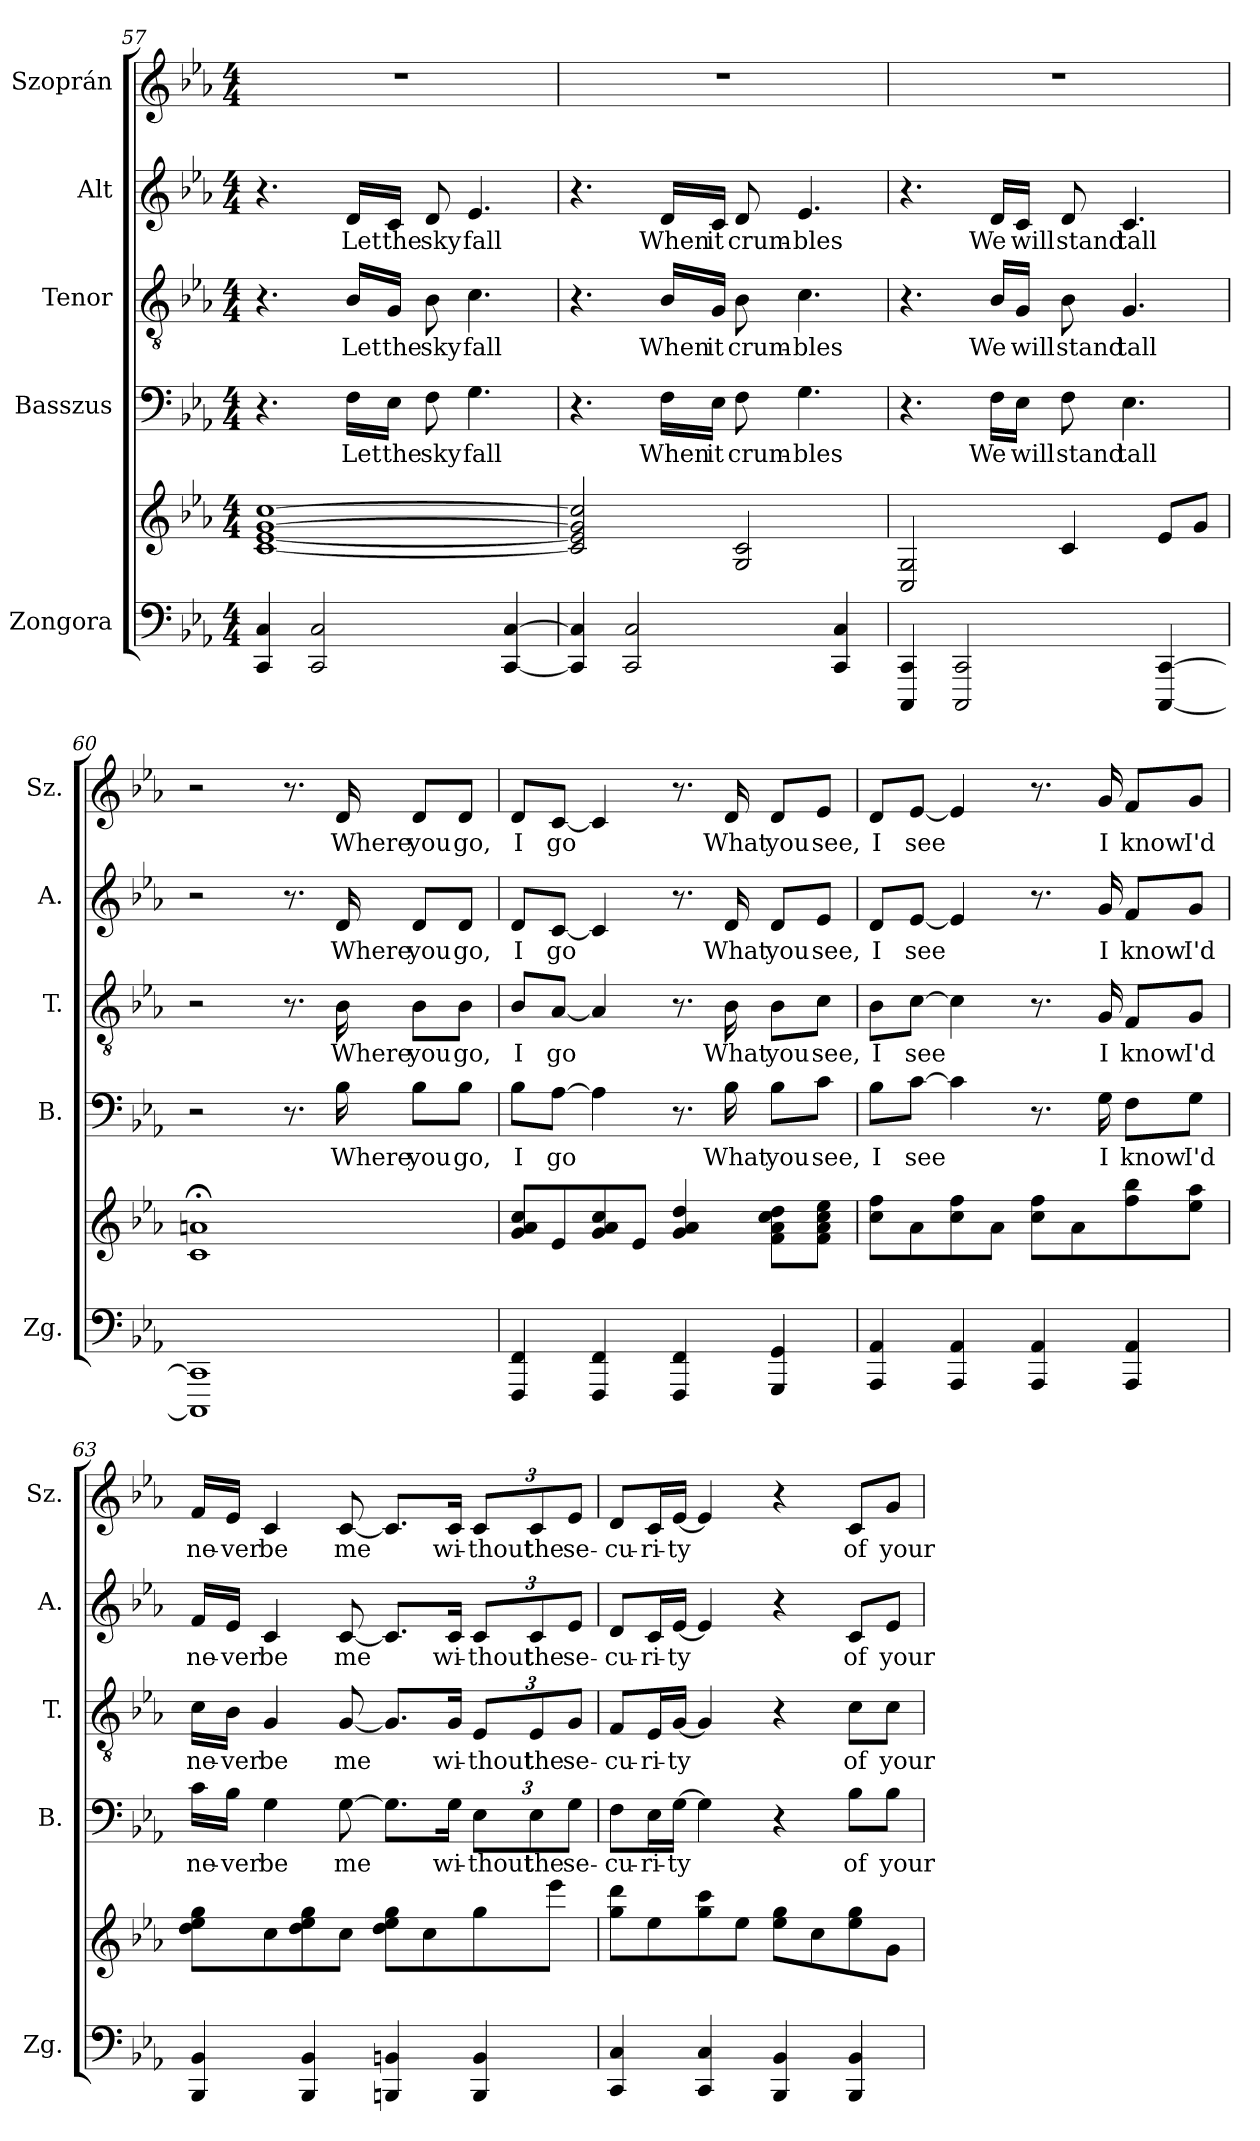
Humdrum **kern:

**kern	**kern	**kern	**text	**kern	**text	**kern	**text	**kern	**text
*part5	*part5	*part4	*part4	*part3	*part3	*part2	*part2	*part1	*part1
*staff6	*staff5	*staff4	*staff4	*staff3	*staff3	*staff2	*staff2	*staff1	*staff1
*I"Zongora	*	*I"Basszus	*	*I"Tenor	*	*I"Alt	*	*I"Szoprán	*
*I'Zg.	*	*I'B.	*	*I'T.	*	*I'A.	*	*I'Sz.	*
!!LO:LB:g=z
*clefF4	*clefG2	*clefF4	*	*clefGv2	*	*clefG2	*	*clefG2	*
*k[b-e-a-]	*k[b-e-a-]	*k[b-e-a-]	*	*k[b-e-a-]	*	*k[b-e-a-]	*	*k[b-e-a-]	*
*M4/4	*M4/4	*M4/4	*	*M4/4	*	*M4/4	*	*M4/4	*
=57	=57	=57	=57	=57	=57	=57	=57	=57	=57
4CC/ 4C/	[1c [1e- [1g [1cc	4.r	.	4.r	.	4.r	.	1r	.
2CC/ 2C/	.	.	.	.	.	.	.	.	.
!	!	!	!LO:LY:b	!	!LO:LY:b	!	!LO:LY:b	!	!
.	.	16F\LL	Let	16B-/LL	Let	16d/LL	Let	.	.
!	!	!	!LO:LY:b	!	!LO:LY:b	!	!LO:LY:b	!	!
.	.	16E-\JJ	the	16G/JJ	the	16c/JJ	the	.	.
!	!	!	!LO:LY:b	!	!LO:LY:b	!	!LO:LY:b	!	!
.	.	8F\	sky	8B-\	sky	8d/	sky	.	.
!	!	!	!LO:LY:b	!	!LO:LY:b	!	!LO:LY:b	!	!
.	.	4.G\	fall	4.c\	fall	4.e-/	fall	.	.
[4CC/ [4C/	.	.	.	.	.	.	.	.	.
=58	=58	=58	=58	=58	=58	=58	=58	=58	=58
4CC/] 4C/]	2c/] 2e-/] 2g/] 2cc/]	4.r	.	4.r	.	4.r	.	1r	.
2CC/ 2C/	.	.	.	.	.	.	.	.	.
!	!	!	!LO:LY:b	!	!LO:LY:b	!	!LO:LY:b	!	!
.	.	16F\LL	When	16B-/LL	When	16d/LL	When	.	.
!	!	!	!LO:LY:b	!	!LO:LY:b	!	!LO:LY:b	!	!
.	.	16E-\JJ	it	16G/JJ	it	16c/JJ	it	.	.
!	!	!	!LO:LY:b	!	!LO:LY:b	!	!LO:LY:b	!	!
.	2G/ 2c/	8F\	crum-	8B-\	crum-	8d/	crum-	.	.
!	!	!	!LO:LY:b	!	!LO:LY:b	!	!LO:LY:b	!	!
.	.	4.G\	-bles	4.c\	-bles	4.e-/	-bles	.	.
4CC/ 4C/	.	.	.	.	.	.	.	.	.
=59	=59	=59	=59	=59	=59	=59	=59	=59	=59
4CCC/ 4CC/	2C/ 2G/	4.r	.	4.r	.	4.r	.	1r	.
2CCC/ 2CC/	.	.	.	.	.	.	.	.	.
!	!	!	!LO:LY:b	!	!LO:LY:b	!	!LO:LY:b	!	!
.	.	16F\LL	We	16B-/LL	We	16d/LL	We	.	.
!	!	!	!LO:LY:b	!	!LO:LY:b	!	!LO:LY:b	!	!
.	.	16E-\JJ	will	16G/JJ	will	16c/JJ	will	.	.
!	!	!	!LO:LY:b	!	!LO:LY:b	!	!LO:LY:b	!	!
.	4c/	8F\	stand	8B-\	stand	8d/	stand	.	.
!	!	!	!LO:LY:b	!	!LO:LY:b	!	!LO:LY:b	!	!
.	.	4.E-\	tall	4.G/	tall	4.c/	tall	.	.
[4CCC/ [4CC/	8e-/L	.	.	.	.	.	.	.	.
.	8g/J	.	.	.	.	.	.	.	.
=60	=60	=60	=60	=60	=60	=60	=60	=60	=60
1CCC] 1CC]	1c;< 1an;<	2r	.	2r	.	2r	.	2r	.
.	.	8.r	.	8.r	.	8.r	.	8.r	.
!	!	!	!LO:LY:b	!	!LO:LY:b	!	!LO:LY:b	!	!LO:LY:b
.	.	16B-\	Where	16B-\	Where	16d/	Where	16d/	Where
!	!	!	!LO:LY:b	!	!LO:LY:b	!	!LO:LY:b	!	!LO:LY:b
.	.	8B-\L	you	8B-\L	you	8d/L	you	8d/L	you
!	!	!	!LO:LY:b	!	!LO:LY:b	!	!LO:LY:b	!	!LO:LY:b
.	.	8B-\J	go,	8B-\J	go,	8d/J	go,	8d/J	go,
!!LO:PB:g=z
=61	=61	=61	=61	=61	=61	=61	=61	=61	=61
!	!	!	!LO:LY:b	!	!LO:LY:b	!	!LO:LY:b	!	!LO:LY:b
4FFF/ 4FF/	8g/ 8a-/ 8cc/L	8B-\L	I	8B-/L	I	8d/L	I	8d/L	I
!	!	!	!LO:LY:b	!	!LO:LY:b	!	!LO:LY:b	!	!LO:LY:b
.	8e-/	[8A-\J	go	[8A-/J	go	[8c/J	go	[8c/J	go
4FFF/ 4FF/	8g/ 8a-/ 8cc/	4A-\]	.	4A-/]	.	4c/]	.	4c/]	.
.	8e-/J	.	.	.	.	.	.	.	.
4FFF/ 4FF/	4g/ 4a-/ 4dd/	8.r	.	8.r	.	8.r	.	8.r	.
!	!	!	!LO:LY:b	!	!LO:LY:b	!	!LO:LY:b	!	!LO:LY:b
.	.	16B-\	What	16B-\	What	16d/	What	16d/	What
!	!	!	!LO:LY:b	!	!LO:LY:b	!	!LO:LY:b	!	!LO:LY:b
4GGG/ 4GG/	8f\ 8a-\ 8cc\ 8dd\L	8B-\L	you	8B-\L	you	8d/L	you	8d/L	you
!	!	!	!LO:LY:b	!	!LO:LY:b	!	!LO:LY:b	!	!LO:LY:b
.	8f\ 8a-\ 8cc\ 8ee-\J	8c\J	see,	8c\J	see,	8e-/J	see,	8e-/J	see,
=62	=62	=62	=62	=62	=62	=62	=62	=62	=62
!	!	!	!LO:LY:b	!	!LO:LY:b	!	!LO:LY:b	!	!LO:LY:b
4AAA-/ 4AA-/	8cc\ 8ff\L	8B-\L	I	8B-\L	I	8d/L	I	8d/L	I
!	!	!	!LO:LY:b	!	!LO:LY:b	!	!LO:LY:b	!	!LO:LY:b
.	8a-\	[8c\J	see	[8c\J	see	[8e-/J	see	[8e-/J	see
4AAA-/ 4AA-/	8cc\ 8ff\	4c\]	.	4c\]	.	4e-/]	.	4e-/]	.
.	8a-\J	.	.	.	.	.	.	.	.
4AAA-/ 4AA-/	8cc\ 8ff\L	8.r	.	8.r	.	8.r	.	8.r	.
.	8a-\	.	.	.	.	.	.	.	.
!	!	!	!LO:LY:b	!	!LO:LY:b	!	!LO:LY:b	!	!LO:LY:b
.	.	16G\	I	16G/	I	16g/	I	16g/	I
!	!	!	!LO:LY:b	!	!LO:LY:b	!	!LO:LY:b	!	!LO:LY:b
4AAA-/ 4AA-/	8ff\ 8bb-\	8F\L	know	8F/L	know	8f/L	know	8f/L	know
!	!	!	!LO:LY:b	!	!LO:LY:b	!	!LO:LY:b	!	!LO:LY:b
.	8ee-\ 8aa-\J	8G\J	I'd	8G/J	I'd	8g/J	I'd	8g/J	I'd
=63	=63	=63	=63	=63	=63	=63	=63	=63	=63
!	!	!	!LO:LY:b	!	!LO:LY:b	!	!LO:LY:b	!	!LO:LY:b
4BBB-/ 4BB-/	8dd\ 8ee-\ 8gg\L	16c\LL	ne-	16c\LL	ne-	16f/LL	ne-	16f/LL	ne-
!	!	!	!LO:LY:b	!	!LO:LY:b	!	!LO:LY:b	!	!LO:LY:b
.	.	16B-\JJ	-ver	16B-\JJ	-ver	16e-/JJ	-ver	16e-/JJ	-ver
!	!	!	!LO:LY:b	!	!LO:LY:b	!	!LO:LY:b	!	!LO:LY:b
.	8cc\	4G\	be	4G/	be	4c/	be	4c/	be
4BBB-/ 4BB-/	8dd\ 8ee-\ 8gg\	.	.	.	.	.	.	.	.
!	!	!	!LO:LY:b	!	!LO:LY:b	!	!LO:LY:b	!	!LO:LY:b
.	8cc\J	[8G\	me	[8G/	me	[8c/	me	[8c/	me
4BBBn/ 4BBn/	8dd\ 8ee-\ 8gg\L	8.G\L]	.	8.G/L]	.	8.c/L]	.	8.c/L]	.
.	8cc\	.	.	.	.	.	.	.	.
!	!	!	!LO:LY:b	!	!LO:LY:b	!	!LO:LY:b	!	!LO:LY:b
.	.	16G\Jk	wi-	16G/Jk	wi-	16c/Jk	wi-	16c/Jk	wi-
*	*	*Xbrackettup	*	*	*	*	*	*	*
!	!	!	!LO:LY:b	!	!	!	!	!	!
*	*	*	*	*Xbrackettup	*	*	*	*	*
!	!	!	!	!	!LO:LY:b	!	!	!	!
*	*	*	*	*	*	*Xbrackettup	*	*	*
!	!	!	!	!	!	!	!LO:LY:b	!	!
*	*	*	*	*	*	*	*	*Xbrackettup	*
!	!	!	!	!	!	!	!	!	!LO:LY:b
4BBB/ 4BB/	8gg\	12E-\L	-thout	12E-/L	-thout	12c/L	-thout	12c/L	-thout
!	!	!	!LO:LY:b	!	!LO:LY:b	!	!LO:LY:b	!	!LO:LY:b
.	.	12E-\	the	12E-/	the	12c/	the	12c/	the
.	8eee-\J	.	.	.	.	.	.	.	.
!	!	!	!LO:LY:b	!	!LO:LY:b	!	!LO:LY:b	!	!LO:LY:b
.	.	12G\J	se-	12G/J	se-	12e-/J	se-	12e-/J	se-
!!LO:LB:g=z
=64	=64	=64	=64	=64	=64	=64	=64	=64	=64
!	!	!	!LO:LY:b	!	!LO:LY:b	!	!LO:LY:b	!	!LO:LY:b
4CC/ 4C/	8gg\ 8ddd\L	8F\L	-cu-	8F/L	-cu-	8d/L	-cu-	8d/L	-cu-
!	!	!	!LO:LY:b	!	!LO:LY:b	!	!LO:LY:b	!	!LO:LY:b
.	8ee-\	16E-\L	-ri-	16E-/L	-ri-	16c/L	-ri-	16c/L	-ri-
!	!	!	!LO:LY:b	!	!LO:LY:b	!	!LO:LY:b	!	!LO:LY:b
.	.	[16G\JJ	-ty	[16G/JJ	-ty	[16e-/JJ	-ty	[16e-/JJ	-ty
4CC/ 4C/	8gg\ 8ccc\	4G\]	.	4G/]	.	4e-/]	.	4e-/]	.
.	8ee-\J	.	.	.	.	.	.	.	.
4BBB-/ 4BB-/	8ee-\ 8gg\L	4r	.	4r	.	4r	.	4r	.
.	8cc\	.	.	.	.	.	.	.	.
!	!	!	!LO:LY:b	!	!LO:LY:b	!	!LO:LY:b	!	!LO:LY:b
4BBB-/ 4BB-/	8ee-\ 8gg\	8B-\L	of	8c\L	of	8c/L	of	8c/L	of
!	!	!	!LO:LY:b	!	!LO:LY:b	!	!LO:LY:b	!	!LO:LY:b
.	8g\J	8B-\J	your	8c\J	your	8e-/J	your	8g/J	your
=	=	=	=	=	=	=	=	=	=
*-	*-	*-	*-	*-	*-	*-	*-	*-	*-
